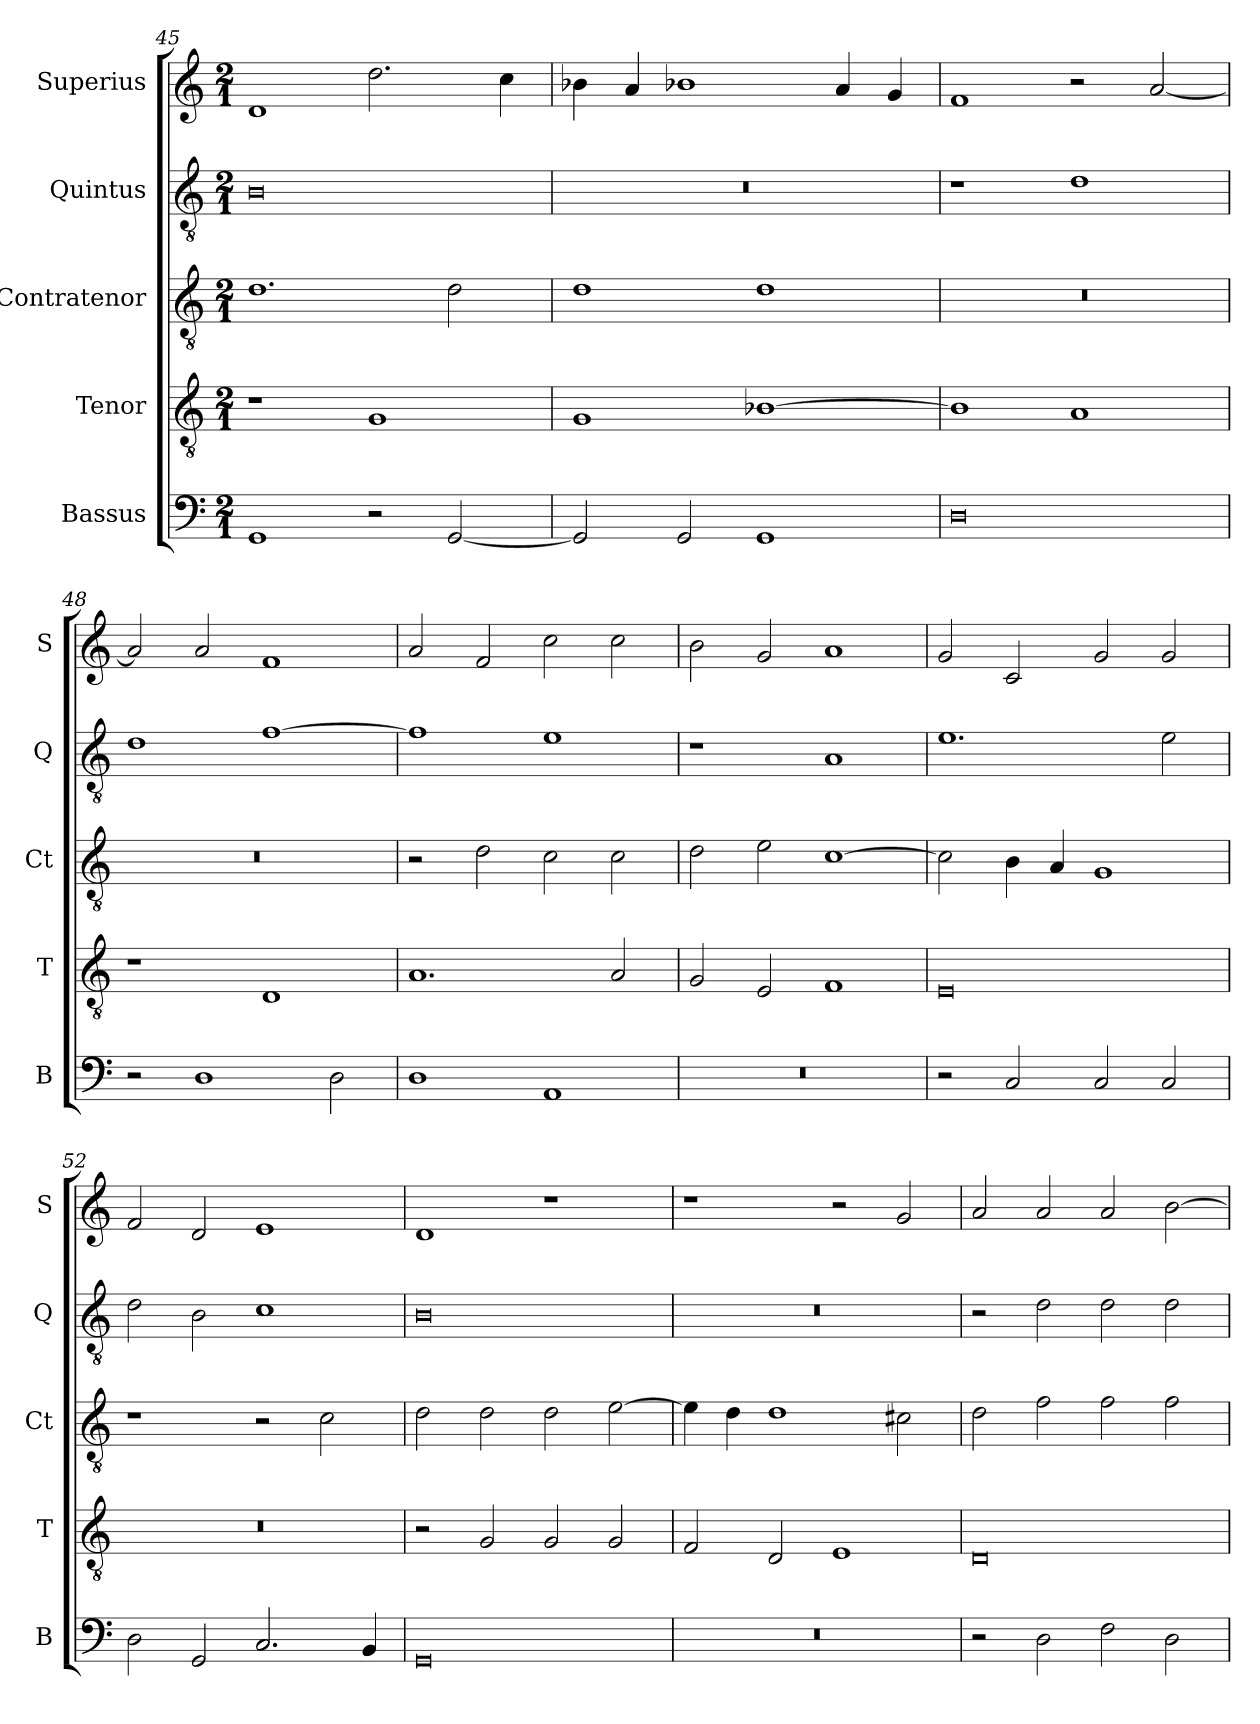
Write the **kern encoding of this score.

**kern	**kern	**kern	**kern	**kern
*part5	*part4	*part3	*part2	*part1
*staff5	*staff4	*staff3	*staff2	*staff1
*I"Bassus	*I"Tenor	*I"Contratenor	*I"Quintus	*I"Superius
*I'B	*I'T	*I'Ct	*I'Q	*I'S
*clefF4	*clefGv2	*clefGv2	*clefGv2	*clefG2
*k[]	*k[]	*k[]	*k[]	*k[]
*M2/1	*M2/1	*M2/1	*M2/1	*M2/1
=45	=45	=45	=45	=45
1GG	1r	1.d	0B	1d
2r	1G	.	.	2.dd\
[2GG/	.	2d\	.	.
.	.	.	.	4cc\
=46	=46	=46	=46	=46
2GG/]	1G	1d	0r	4b-X\
.	.	.	.	4a/
2GG/	.	.	.	1b-X
1GG	[1B-X	1d	.	.
.	.	.	.	4a/
.	.	.	.	4g/
=47	=47	=47	=47	=47
0D	1B-]	0r	1r	1f
.	1A	.	1d	2r
.	.	.	.	[2a/
=48	=48	=48	=48	=48
2r	1r	0r	1d	2a/]
1D	.	.	.	2a/
.	1D	.	[1f	1f
2D\	.	.	.	.
=49	=49	=49	=49	=49
1D	1.A	2r	1f]	2a/
.	.	2d\	.	2f/
1AA	.	2c\	1e	2cc\
.	2A/	2c\	.	2cc\
=50	=50	=50	=50	=50
0r	2G/	2d\	1r	2b\
.	2E/	2e\	.	2g/
.	1F	[1c	1A	1a
=51	=51	=51	=51	=51
2r	0E	2c\]	1.e	2g/
2C/	.	4B\	.	2c/
.	.	4A/	.	.
2C/	.	1G	.	2g/
2C/	.	.	2e\	2g/
=52	=52	=52	=52	=52
2D\	0r	1r	2d\	2f/
2GG/	.	.	2B\	2d/
2.C/	.	2r	1c	1e
.	.	2c\	.	.
4BB/	.	.	.	.
=53	=53	=53	=53	=53
0GG	2r	2d\	0B	1d
.	2G/	2d\	.	.
.	2G/	2d\	.	1r
.	2G/	[2e\	.	.
=54	=54	=54	=54	=54
0r	2F/	4e\]	0r	1r
.	.	4d\	.	.
.	2D/	1d	.	.
.	1E	.	.	2r
.	.	2c#X\	.	2g/
=55	=55	=55	=55	=55
2r	0D	2d\	2r	2a/
2D\	.	2f\	2d\	2a/
2F\	.	2f\	2d\	2a/
2D\	.	2f\	2d\	[2b\
=	=	=	=	=
*-	*-	*-	*-	*-
